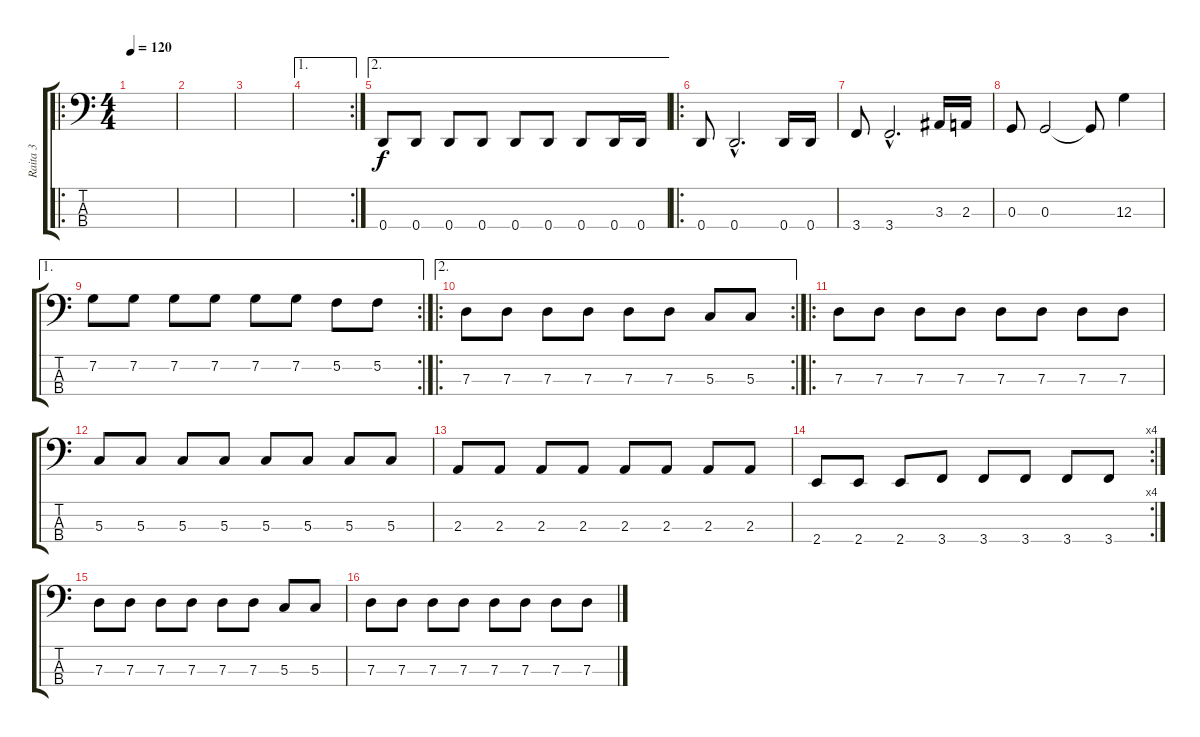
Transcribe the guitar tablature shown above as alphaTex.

\track ("Raita 3" "Raita 3") {instrument electricbassfinger}
\staff {score tabs}
\tuning (F2 C2 G1 D1) {hide}
\ro
\ts (4 4)
\tempo 120
\clef f4
\ks c
|
|
|
\ae 1
\rc 2
|
\ae 2
0.4.8 0.4.8 0.4.8 0.4.8 0.4.8 0.4.8 0.4.8 0.4.16 0.4.16 |
\ro
0.4.8 0.4{hac}.2{d} 0.4.16 0.4.16 |
3.4.8 3.4{hac}.2{d} 3.3.16 2.3.16 |
0.3.8 0.3.2 0.3{t}.8 12.3.4 |
\ae 1
\rc 2
7.2.8 7.2.8 7.2.8 7.2.8 7.2.8 7.2.8 5.2.8 5.2.8 |
\ae 2
\ro
\rc 2
7.3.8 7.3.8 7.3.8 7.3.8 7.3.8 7.3.8 5.3.8 5.3.8 |
\ro
7.3.8 7.3.8 7.3.8 7.3.8 7.3.8 7.3.8 7.3.8 7.3.8 |
5.3.8 5.3.8 5.3.8 5.3.8 5.3.8 5.3.8 5.3.8 5.3.8 |
2.3.8 2.3.8 2.3.8 2.3.8 2.3.8 2.3.8 2.3.8 2.3.8 |
\rc 4
2.4.8 2.4.8 2.4.8 3.4.8 3.4.8 3.4.8 3.4.8 3.4.8 |
7.3.8 7.3.8 7.3.8 7.3.8 7.3.8 7.3.8 5.3.8 5.3.8 |
7.3.8 7.3.8 7.3.8 7.3.8 7.3.8 7.3.8 7.3.8 7.3.8
